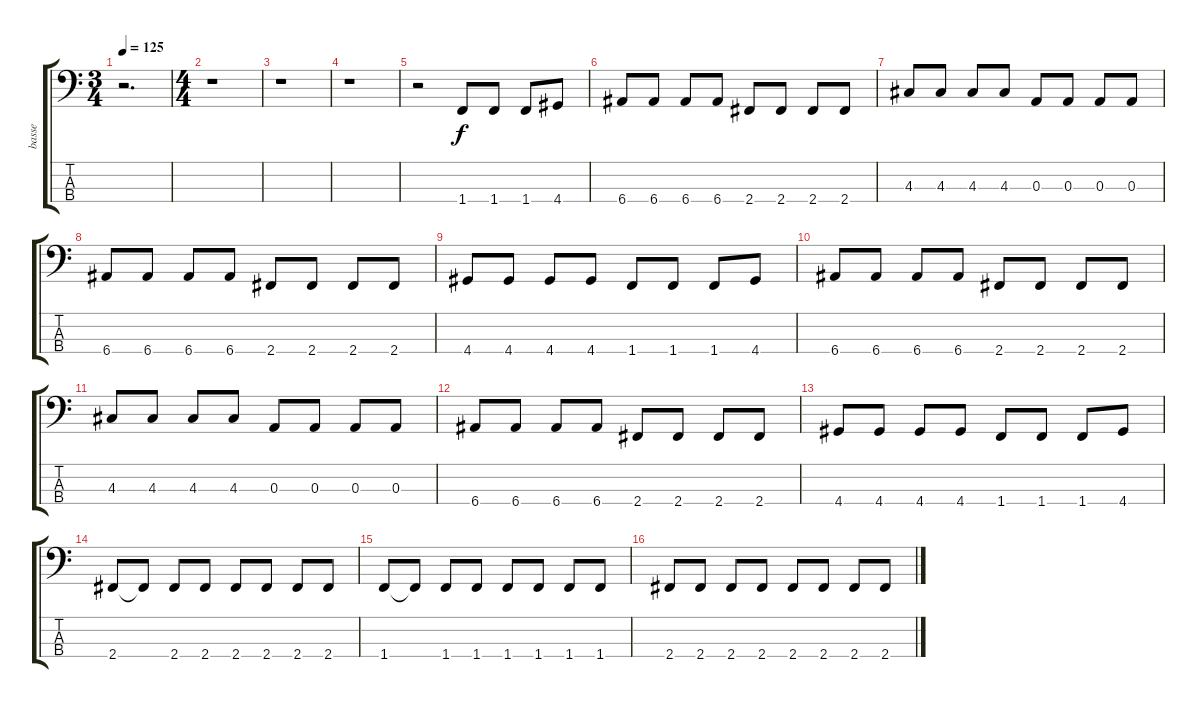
\track ("basse" "basse") {instrument electricbassfinger}
\staff {score tabs}
\tuning (G2 D2 A1 E1) {hide}
\ts (3 4)
\tempo 125
\clef f4
\ks c
r.2{d dy f instrument electricbassfinger} |
\ts (4 4)
r.1 |
r.1 |
r.1 |
r.2 1.4.8 1.4.8 1.4.8 4.4.8 |
6.4.8 6.4.8 6.4.8 6.4.8 2.4.8 2.4.8 2.4.8 2.4.8 |
4.3.8 4.3.8 4.3.8 4.3.8 0.3.8 0.3.8 0.3.8 0.3.8 |
6.4.8 6.4.8 6.4.8 6.4.8 2.4.8 2.4.8 2.4.8 2.4.8 |
4.4.8 4.4.8 4.4.8 4.4.8 1.4.8 1.4.8 1.4.8 4.4.8 |
6.4.8 6.4.8 6.4.8 6.4.8 2.4.8 2.4.8 2.4.8 2.4.8 |
4.3.8 4.3.8 4.3.8 4.3.8 0.3.8 0.3.8 0.3.8 0.3.8 |
6.4.8 6.4.8 6.4.8 6.4.8 2.4.8 2.4.8 2.4.8 2.4.8 |
4.4.8 4.4.8 4.4.8 4.4.8 1.4.8 1.4.8 1.4.8 4.4.8 |
2.4.8 2.4{t}.8 2.4.8 2.4.8 2.4.8 2.4.8 2.4.8 2.4.8 |
1.4.8 1.4{t}.8 1.4.8 1.4.8 1.4.8 1.4.8 1.4.8 1.4.8 |
2.4.8 2.4.8 2.4.8 2.4.8 2.4.8 2.4.8 2.4.8 2.4.8
